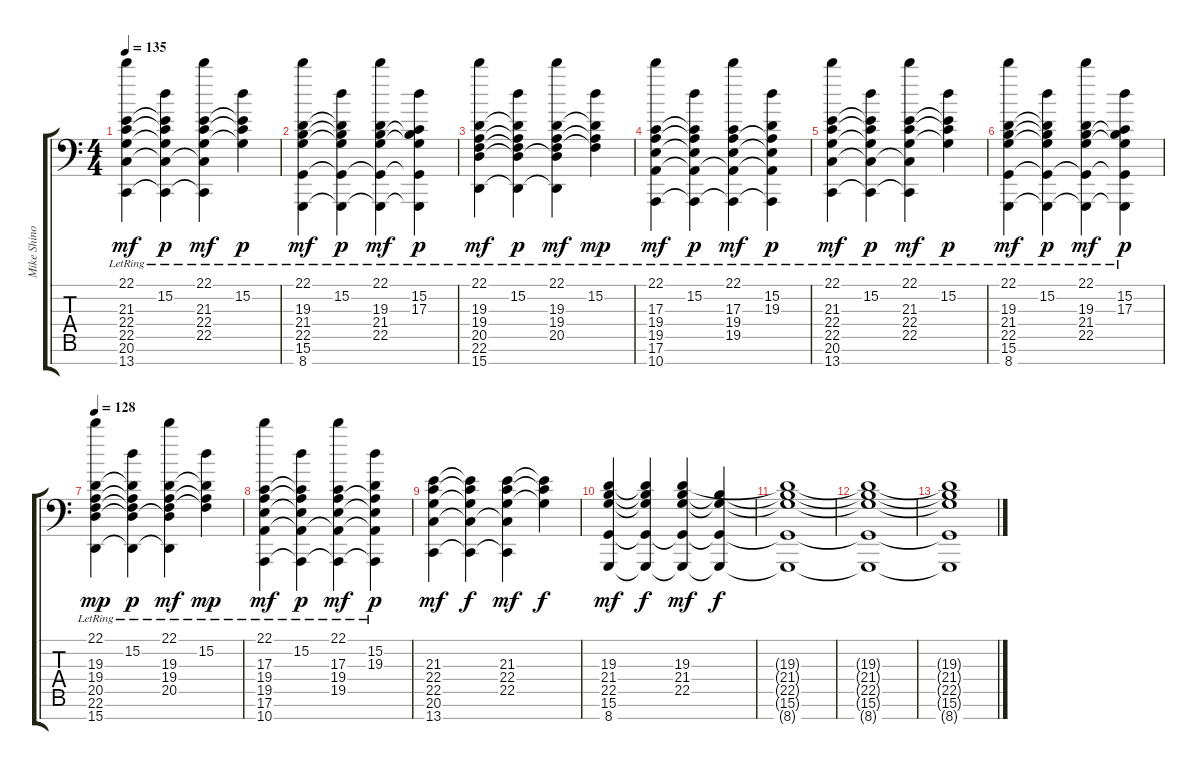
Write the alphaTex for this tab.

\track ("Mike Shinoda - Piano" "Mike Shino") {instrument brightacousticpiano}
\staff {score tabs}
\tuning (E4 B3 G2 D2 A1 E1 B0) {hide}
\ts (4 4)
\tempo 135
\clef f4
\ks c
(22.1{lr} 21.3 22.4 22.5 20.6 13.7).4{dy mf} (15.2{lr} 21.3{t} 22.4{t} 22.5{t} 20.6{t} 13.7{t}).4{dy p} (22.1{lr} 21.3 22.4 22.5 20.6{t} 13.7{t}).4{dy mf} (15.2{lr} 21.3{t} 22.4{t} 22.5{t}).4{dy p} |
(22.1{lr} 19.3 21.4 22.5 15.6 8.7).4{dy mf} (15.2{lr} 19.3{t} 21.4{t} 22.5{t} 15.6{t} 8.7{t}).4{dy p} (22.1{lr} 19.3 21.4 22.5 15.6{t} 8.7{t}).4{dy mf} (15.2{lr} 17.3 21.4{t} 22.5{t} 15.6{t} 8.7{t}).4{dy p} |
(22.1{lr} 19.3 19.4 20.5 22.6 15.7).4{dy mf} (15.2{lr} 19.3{t} 19.4{t} 20.5{t} 22.6{t} 15.7{t}).4{dy p} (22.1{lr} 19.3 19.4 20.5 22.6{t} 15.7{t}).4{dy mf} (15.2{lr} 19.3{t} 19.4{t} 20.5{t}).4{dy mp} |
(22.1{lr} 17.3 19.4 19.5 17.6 10.7).4{dy mf} (15.2{lr} 17.3{t} 19.4{t} 19.5{t} 17.6{t} 10.7{t}).4{dy p} (22.1{lr} 17.3 19.4 19.5 17.6{t} 10.7{t}).4{dy mf} (15.2{lr} 19.3 19.4{t} 19.5{t} 17.6{t} 10.7{t}).4{dy p} |
(22.1{lr} 21.3 22.4 22.5 20.6 13.7).4{dy mf} (15.2{lr} 21.3{t} 22.4{t} 22.5{t} 20.6{t} 13.7{t}).4{dy p} (22.1{lr} 21.3 22.4 22.5 20.6{t} 13.7{t}).4{dy mf} (15.2{lr} 21.3{t} 22.4{t} 22.5{t}).4{dy p} |
(22.1{lr} 19.3 21.4 22.5 15.6 8.7).4{dy mf} (15.2{lr} 19.3{t} 21.4{t} 22.5{t} 15.6{t} 8.7{t}).4{dy p} (22.1{lr} 19.3 21.4 22.5 15.6{t} 8.7{t}).4{dy mf} (15.2{lr} 17.3 21.4{t} 22.5{t} 15.6{t} 8.7{t}).4{dy p} |
\tempo 128
(22.1{lr} 19.3 19.4 20.5 22.6 15.7).4{dy mp volume 9} (15.2{lr} 19.3{t} 19.4{t} 20.5{t} 22.6{t} 15.7{t}).4{dy p} (22.1{lr} 19.3 19.4 20.5 22.6{t} 15.7{t}).4{dy mf} (15.2{lr} 19.3{t} 19.4{t} 20.5{t}).4{dy mp} |
(22.1{lr} 17.3 19.4 19.5 17.6 10.7).4{dy mf} (15.2{lr} 17.3{t} 19.4{t} 19.5{t} 17.6{t} 10.7{t}).4{dy p} (22.1{lr} 17.3 19.4 19.5 17.6{t} 10.7{t}).4{dy mf} (15.2{lr} 19.3 19.4{t} 19.5{t} 17.6{t} 10.7{t}).4{dy p} |
(21.3 22.4 22.5 20.6 13.7).4{dy mf volume 11} (21.3{t} 22.4{t} 22.5{t} 20.6{t} 13.7{t}).4{dy f} (21.3 22.4 22.5 20.6{t} 13.7{t}).4{dy mf} (21.3{t} 22.4{t} 22.5{t}).4{dy f} |
(19.3 21.4 22.5 15.6 8.7).4{dy mf} (19.3{t} 21.4{t} 22.5{t} 15.6{t} 8.7{t}).4{dy f} (19.3 21.4 22.5 15.6{t} 8.7{t}).4{dy mf} (21.4{t} 22.5{t} 15.6{t} 8.7{t}).4{dy f} |
(19.3{t} 21.4{t} 22.5{t} 15.6{t} 8.7{t}).1 |
(19.3{t} 21.4{t} 22.5{t} 15.6{t} 8.7{t}).1 |
(19.3{t} 21.4{t} 22.5{t} 15.6{t} 8.7{t}).1
